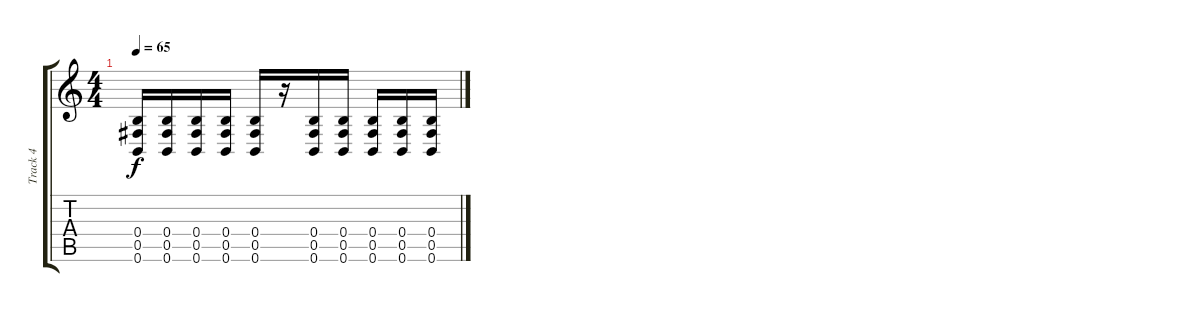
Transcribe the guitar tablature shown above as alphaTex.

\track ("Track 4" "Track 4") {instrument distortionguitar}
\staff {score tabs}
\tuning (Db4 Ab3 E3 B2 Gb2 B1) {hide}
\ts (4 4)
\tempo 65
\clef g2
\ks c
(0.4 0.5 0.6).16{dy f} (0.4 0.5 0.6).16 (0.4 0.5 0.6).16 (0.4 0.5 0.6).16 (0.4 0.5 0.6).16 r.16 (0.4 0.5 0.6).16 (0.4 0.5 0.6).16 (0.4 0.5 0.6).16 (0.4 0.5 0.6).16 (0.4 0.5 0.6).16
